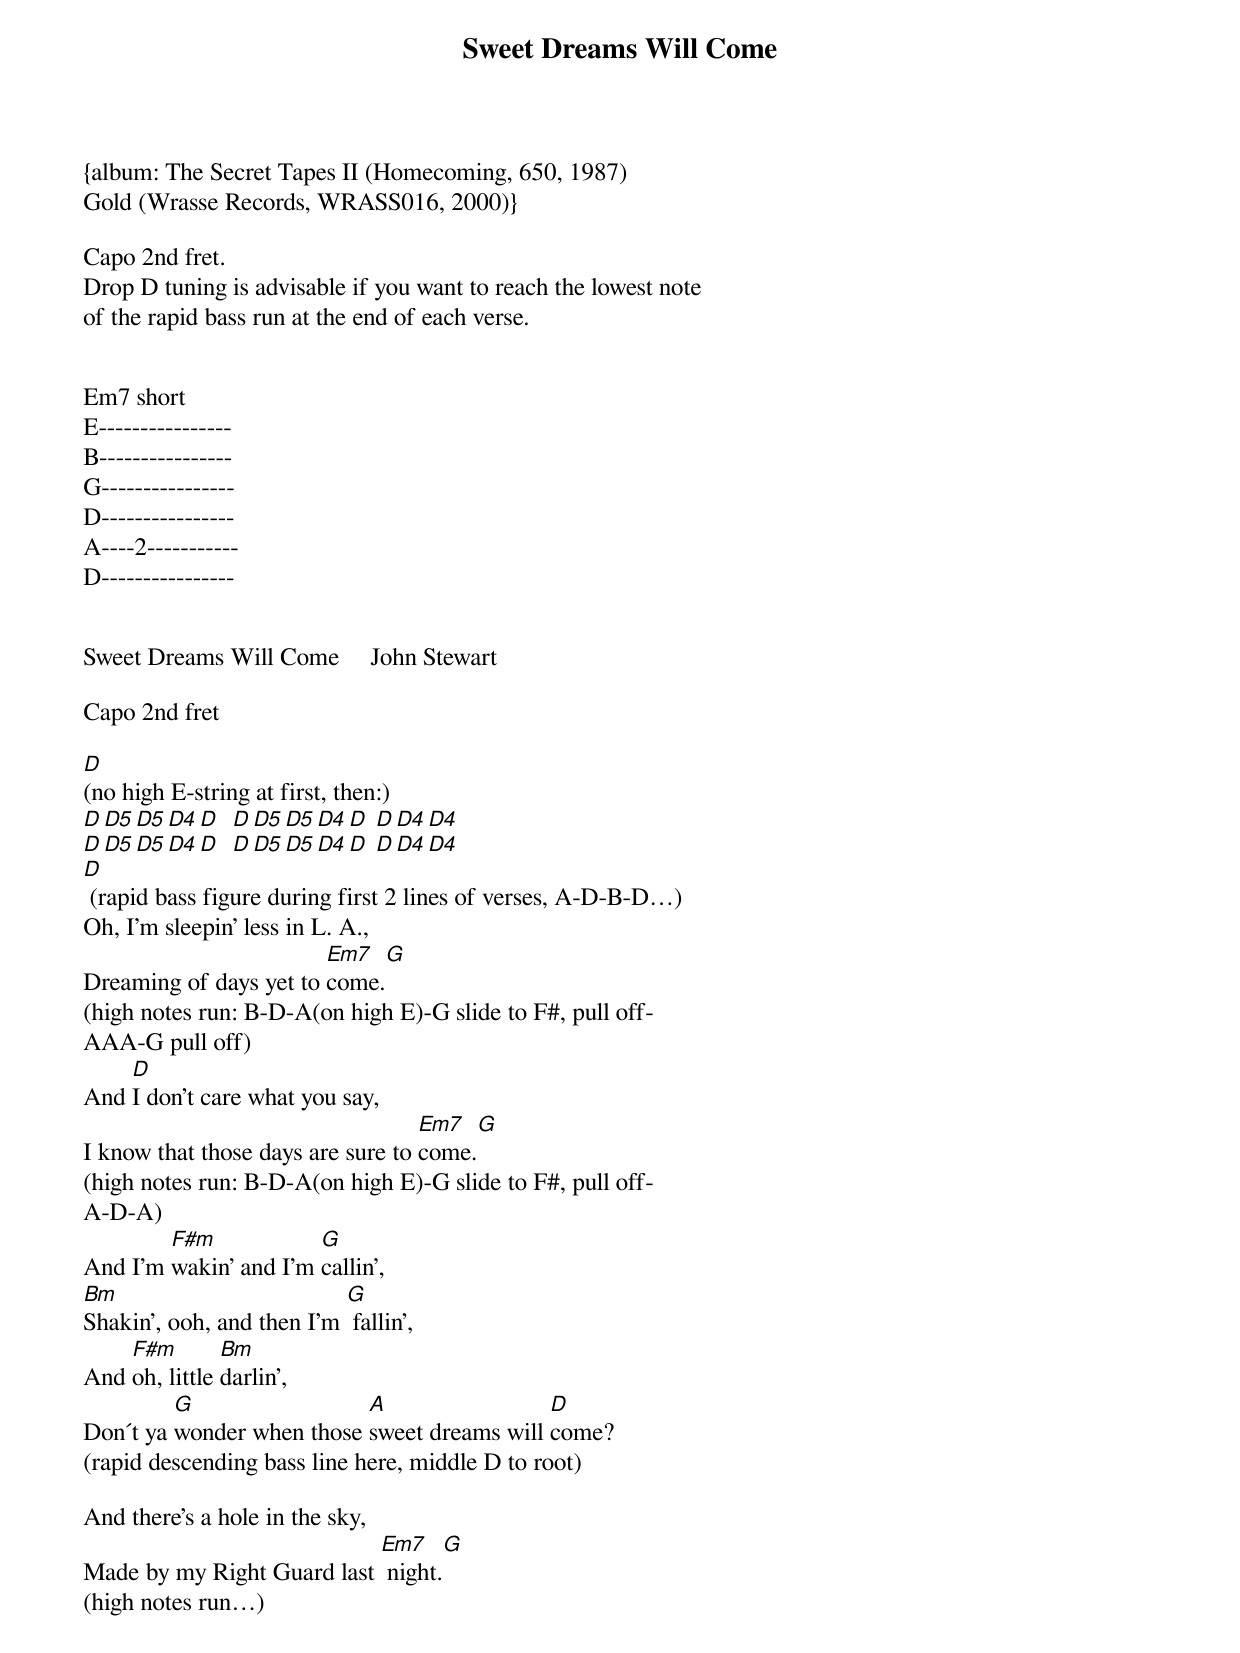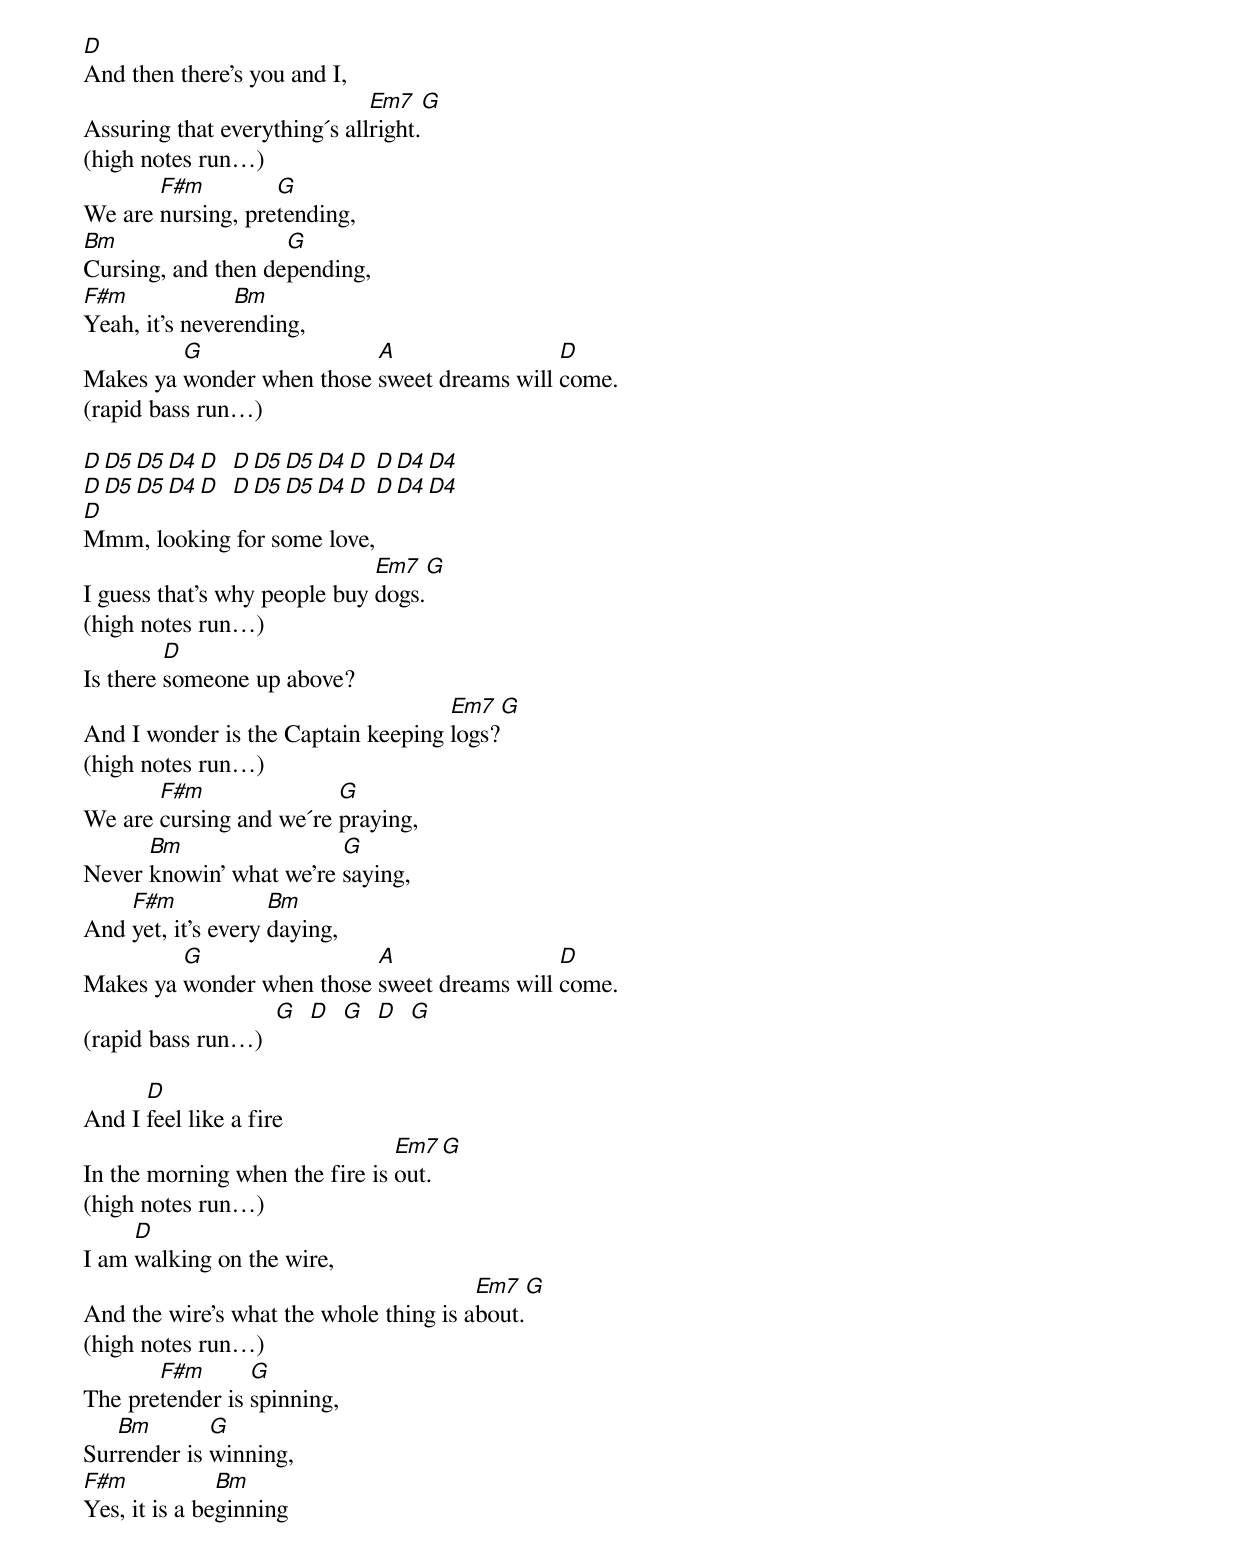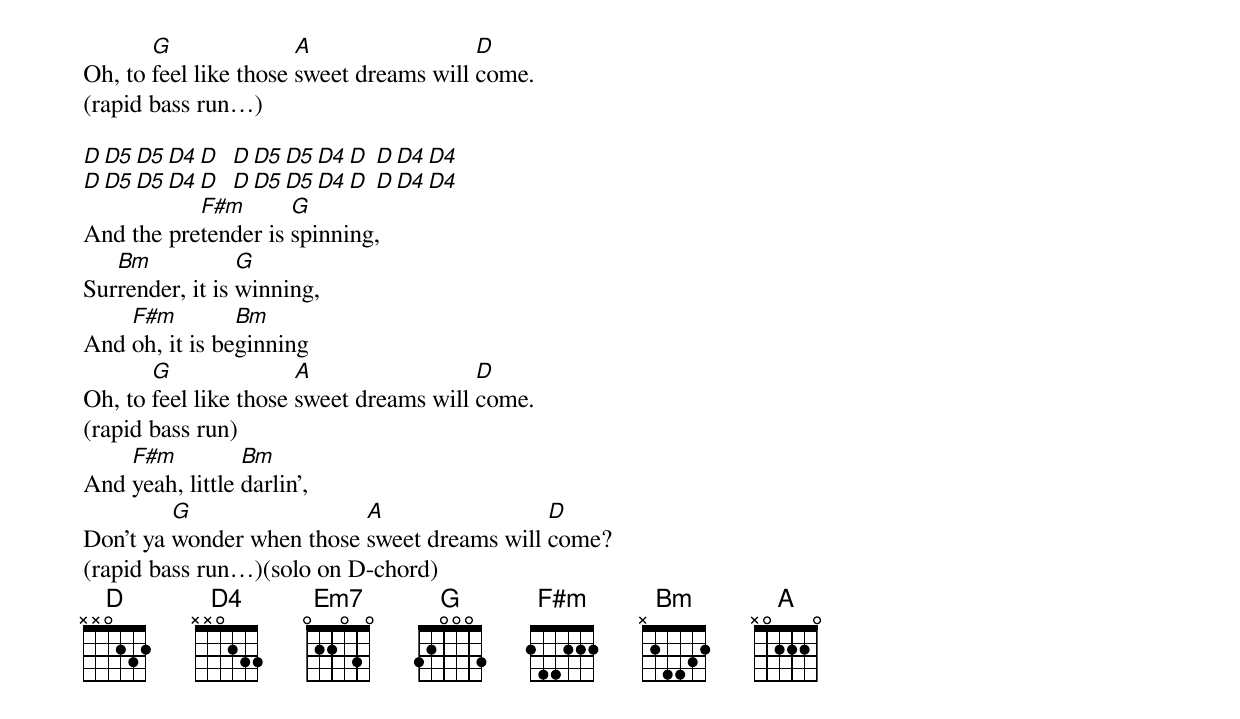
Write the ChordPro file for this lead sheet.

{title: Sweet Dreams Will Come}
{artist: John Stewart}
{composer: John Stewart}
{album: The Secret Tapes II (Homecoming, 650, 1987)
Gold (Wrasse Records, WRASS016, 2000)}

Capo 2nd fret.
Drop D tuning is advisable if you want to reach the lowest note
of the rapid bass run at the end of each verse.


Em7 short
E----------------
B----------------
G----------------
D----------------
A----2-----------
D----------------


Sweet Dreams Will Come     John Stewart

Capo 2nd fret

[D](no high E-string at first, then:)
[D][D5][D5][D4][D]  [D][D5][D5][D4][D] [D][D4][D4]
[D][D5][D5][D4][D]  [D][D5][D5][D4][D] [D][D4][D4]
[D] (rapid bass figure during first 2 lines of verses, A-D-B-D…)
Oh, I'm sleepin' less in L. A.,
Dreaming of days yet to [Em7]come.[G]
(high notes run: B-D-A(on high E)-G slide to F#, pull off-
AAA-G pull off)
And [D]I don't care what you say,
I know that those days are sure to [Em7]come.[G]
(high notes run: B-D-A(on high E)-G slide to F#, pull off-
A-D-A)
And I'm [F#m]wakin' and I'm [G]callin',
[Bm]Shakin', ooh, and then I'm [G] fallin',
And [F#m]oh, little [Bm]darlin',
Don´t ya [G]wonder when those [A]sweet dreams will [D]come?
(rapid descending bass line here, middle D to root)

And there's a hole in the sky,
Made by my Right Guard last [Em7] night.[G]
(high notes run…)
[D]And then there's you and I,
Assuring that everything´s all[Em7]right.[G]
(high notes run…)
We are [F#m]nursing, pre[G]tending,
[Bm]Cursing, and then de[G]pending,
[F#m]Yeah, it's never[Bm]ending,
Makes ya [G]wonder when those [A]sweet dreams will [D]come.
(rapid bass run…)

[D][D5][D5][D4][D]  [D][D5][D5][D4][D] [D][D4][D4]
[D][D5][D5][D4][D]  [D][D5][D5][D4][D] [D][D4][D4]
[D]Mmm, looking for some love,
I guess that's why people buy [Em7]dogs.[G]
(high notes run…)
Is there [D]someone up above?
And I wonder is the Captain keeping [Em7]logs?[G]
(high notes run…)
We are [F#m]cursing and we´re [G]praying,
Never [Bm]knowin' what we're [G]saying,
And [F#m]yet, it's every [Bm]daying,
Makes ya [G]wonder when those [A]sweet dreams will [D]come.
(rapid bass run…)  [G]  [D]  [G]  [D]  [G]

And I [D]feel like a fire
In the morning when the fire is [Em7]out.[G]
(high notes run…)
I am [D]walking on the wire,
And the wire's what the whole thing is a[Em7]bout.[G]
(high notes run…)
The pre[F#m]tender is [G]spinning,
Sur[Bm]render is [G]winning,
[F#m]Yes, it is a be[Bm]ginning
Oh, to [G]feel like those [A]sweet dreams will [D]come.
(rapid bass run…)

[D][D5][D5][D4][D]  [D][D5][D5][D4][D] [D][D4][D4]
[D][D5][D5][D4][D]  [D][D5][D5][D4][D] [D][D4][D4]
And the pre[F#m]tender is [G]spinning,
Sur[Bm]render, it is [G]winning,
And [F#m]oh, it is be[Bm]ginning
Oh, to [G]feel like those [A]sweet dreams will [D]come.
(rapid bass run)
And [F#m]yeah, little [Bm]darlin',
Don't ya [G]wonder when those [A]sweet dreams will [D]come?
(rapid bass run…)(solo on D-chord)
